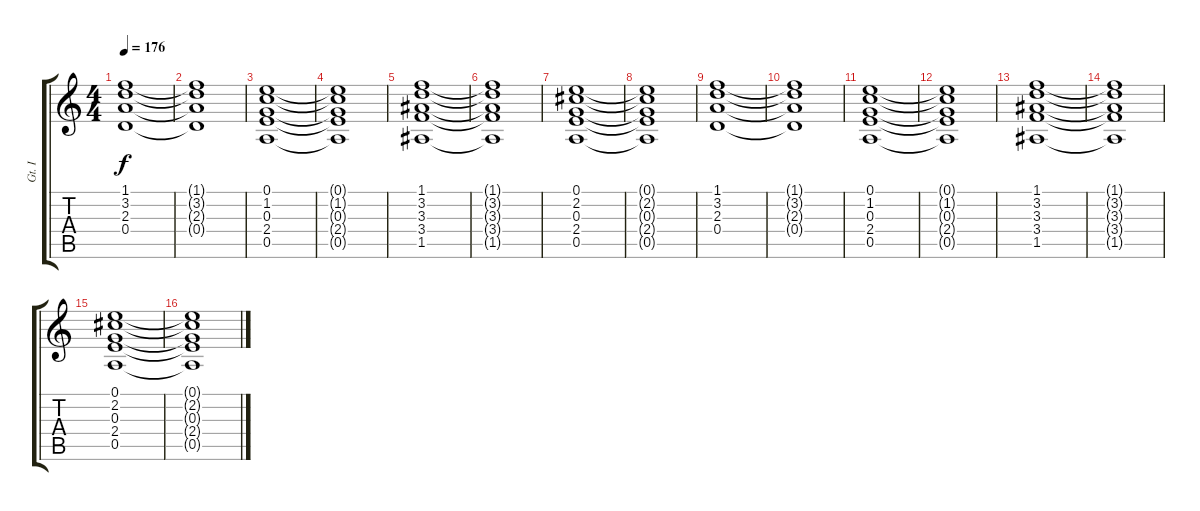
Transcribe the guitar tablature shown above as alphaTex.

\track ("Gt. I" "Gt. I") {instrument distortionguitar}
\staff {score tabs}
\tuning (E4 B3 G3 D3 A2 E2) {hide}
\ts (4 4)
\tempo 176
\clef g2
\ks c
(1.1 3.2 2.3 0.4).1{dy f} |
(1.1{t} 3.2{t} 2.3{t} 0.4{t}).1 |
(0.1 1.2 0.3 2.4 0.5).1 |
(0.1{t} 1.2{t} 0.3{t} 2.4{t} 0.5{t}).1 |
(1.1 3.2 3.3 3.4 1.5).1 |
(1.1{t} 3.2{t} 3.3{t} 3.4{t} 1.5{t}).1 |
(0.1 2.2 0.3 2.4 0.5).1 |
(0.1{t} 2.2{t} 0.3{t} 2.4{t} 0.5{t}).1 |
(1.1 3.2 2.3 0.4).1 |
(1.1{t} 3.2{t} 2.3{t} 0.4{t}).1 |
(0.1 1.2 0.3 2.4 0.5).1 |
(0.1{t} 1.2{t} 0.3{t} 2.4{t} 0.5{t}).1 |
(1.1 3.2 3.3 3.4 1.5).1 |
(1.1{t} 3.2{t} 3.3{t} 3.4{t} 1.5{t}).1 |
(0.1 2.2 0.3 2.4 0.5).1 |
(0.1{t} 2.2{t} 0.3{t} 2.4{t} 0.5{t}).1
